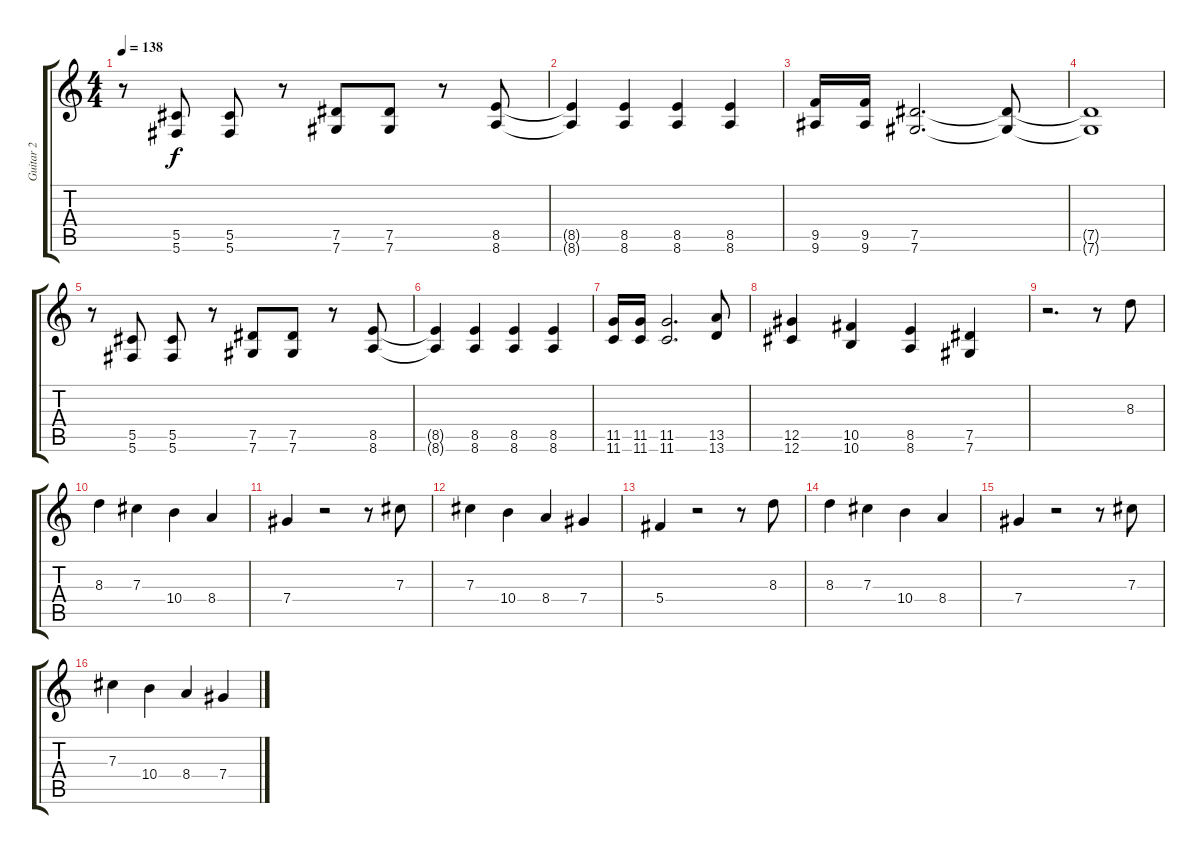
\track ("Guitar 2" "Guitar 2") {instrument distortionguitar}
\staff {score tabs}
\tuning (Eb4 Bb3 Gb3 Db3 Ab2 Db2) {hide}
\ts (4 4)
\tempo 138
\clef g2
\ks c
r.8{dy f instrument distortionguitar} (5.5 5.6).8 (5.5 5.6).8 r.8 (7.5 7.6).8 (7.5 7.6).8 r.8 (8.5 8.6).8 |
(8.5{t} 8.6{t}).4 (8.5 8.6).4 (8.5 8.6).4 (8.5 8.6).4 |
(9.5 9.6).16 (9.5 9.6).16 (7.5 7.6).2{d} (7.5{t} 7.6{t}).8 |
(7.5{t} 7.6{t}).1 |
r.8 (5.5 5.6).8 (5.5 5.6).8 r.8 (7.5 7.6).8 (7.5 7.6).8 r.8 (8.5 8.6).8 |
(8.5{t} 8.6{t}).4 (8.5 8.6).4 (8.5 8.6).4 (8.5 8.6).4 |
(11.5 11.6).16 (11.5 11.6).16 (11.5 11.6).2{d} (13.5 13.6).8 |
(12.5 12.6).4 (10.5 10.6).4 (8.5 8.6).4 (7.5 7.6).4 |
r.2{d instrument electricguitarjazz} r.8 8.3.8 |
8.3.4 7.3.4 10.4.4 8.4.4 |
7.4.4 r.2 r.8 7.3.8 |
7.3.4 10.4.4 8.4.4 7.4.4 |
5.4.4 r.2 r.8 8.3.8 |
8.3.4 7.3.4 10.4.4 8.4.4 |
7.4.4 r.2 r.8 7.3.8 |
7.3.4 10.4.4 8.4.4 7.4.4
